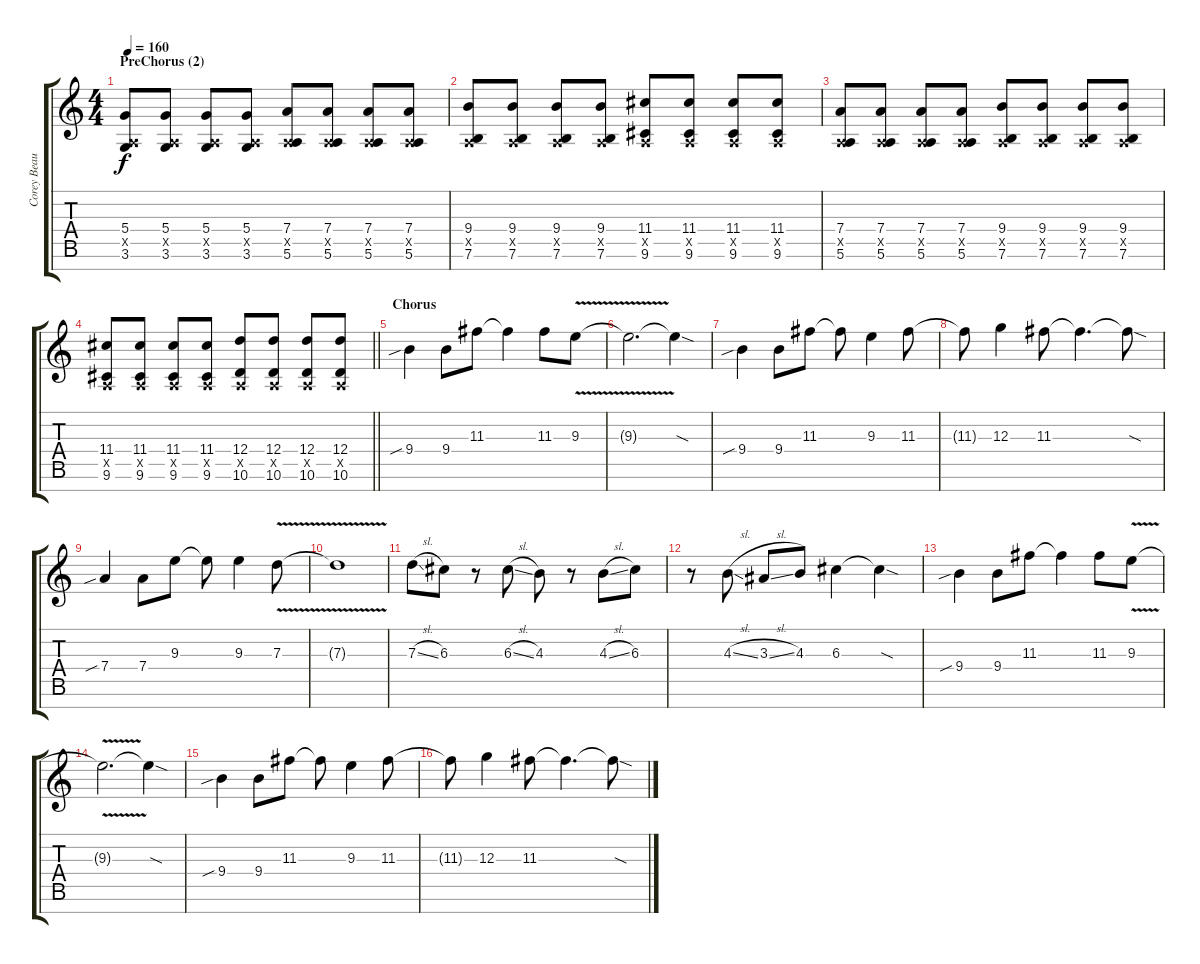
\track ("Corey Beaulieu" "Corey Beau") {instrument distortionguitar}
\staff {score tabs}
\tuning (E4 B3 G3 D3 A2 E2 B1) {hide}
\ts (4 4)
\section ("" "PreChorus (2)")
\tempo 160
\clef g2
\ks c
(5.4 0.5{x} 3.6).8{dy f} (5.4 0.5{x} 3.6).8 (5.4 0.5{x} 3.6).8 (5.4 0.5{x} 3.6).8 (7.4 0.5{x} 5.6).8 (7.4 0.5{x} 5.6).8 (7.4 0.5{x} 5.6).8 (7.4 0.5{x} 5.6).8 |
(9.4 0.5{x} 7.6).8 (9.4 0.5{x} 7.6).8 (9.4 0.5{x} 7.6).8 (9.4 0.5{x} 7.6).8 (11.4 0.5{x} 9.6).8 (11.4 0.5{x} 9.6).8 (11.4 0.5{x} 9.6).8 (11.4 0.5{x} 9.6).8 |
(7.4 0.5{x} 5.6).8 (7.4 0.5{x} 5.6).8 (7.4 0.5{x} 5.6).8 (7.4 0.5{x} 5.6).8 (9.4 0.5{x} 7.6).8 (9.4 0.5{x} 7.6).8 (9.4 0.5{x} 7.6).8 (9.4 0.5{x} 7.6).8 |
\barLineRight lightlight
(11.4 0.5{x} 9.6).8 (11.4 0.5{x} 9.6).8 (11.4 0.5{x} 9.6).8 (11.4 0.5{x} 9.6).8 (12.4 0.5{x} 10.6).8 (12.4 0.5{x} 10.6).8 (12.4 0.5{x} 10.6).8 (12.4 0.5{x} 10.6).8 |
\section ("" "Chorus")
9.4{sib}.4 9.4.8 11.3.8 11.3{t}.4 11.3.8 9.3{v}.8 |
9.3{t}.2{d} 9.3{sod t}.4 |
9.4{sib}.4 9.4.8 11.3.8 11.3{t}.8 9.3.4 11.3.8 |
11.3{t}.8 12.3.4 11.3.8 11.3{t}.4{d} 11.3{sod t}.8 |
7.4{sib}.4 7.4.8 9.3.8 9.3{t}.8 9.3.4 7.3{v}.8 |
7.3{t}.1 |
7.3{sl}.8 6.3.8 r.8 6.3{sl}.8 4.3.8 r.8 4.3{sl}.8 6.3.8 |
r.8 4.3{sl}.8 3.3{sl}.8 4.3.8 6.3.4 6.3{sod t}.4 |
9.4{sib}.4 9.4.8 11.3.8 11.3{t}.4 11.3.8 9.3{v}.8 |
9.3{t}.2{d} 9.3{sod t}.4 |
9.4{sib}.4 9.4.8 11.3.8 11.3{t}.8 9.3.4 11.3.8 |
11.3{t}.8 12.3.4 11.3.8 11.3{t}.4{d} 11.3{sod t}.8
